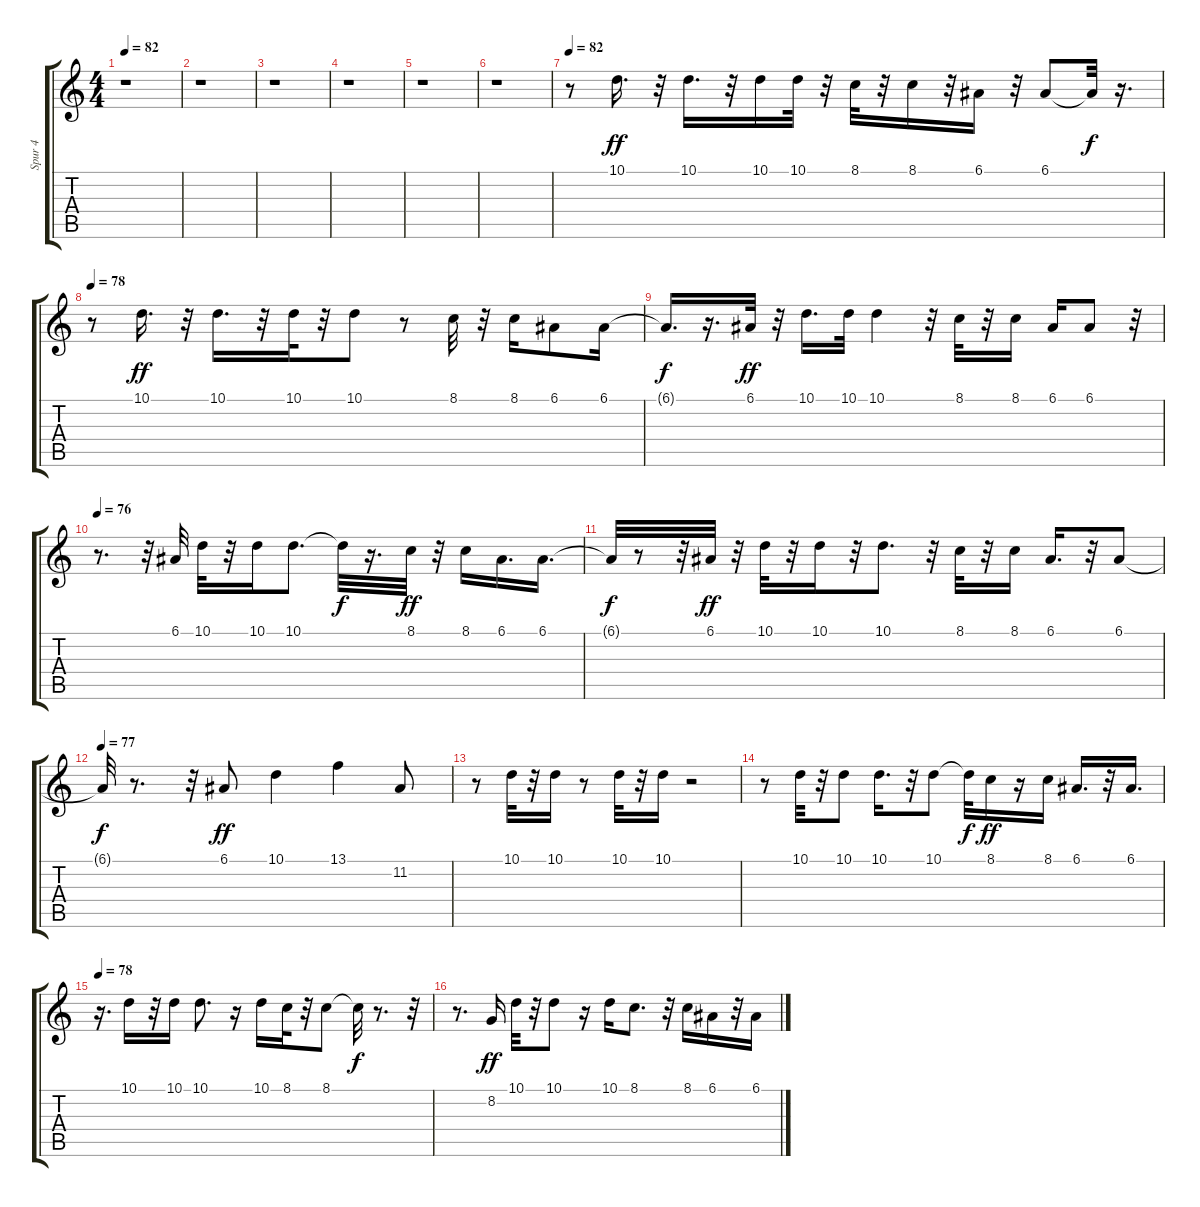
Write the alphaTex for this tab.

\track ("Spur 4" "Spur 4") {instrument flute}
\staff {score tabs}
\tuning (E4 B3 G3 D3 A2 E2) {hide}
\ts (4 4)
\tempo 82
\clef g2
\ks c
r.1{dy ff instrument flute} |
r.1 |
r.1 |
r.1 |
r.1 |
r.1 |
\tempo 82
r.8 10.1.16{d} r.32 10.1.16{d} r.32 10.1.16 10.1.32 r.32 8.1.32 r.32 8.1.16 r.32 6.1.16 r.32 6.1.8 6.1{t}.32{dy f} r.16{d} |
\tempo 78
r.8 10.1.16{d dy ff} r.32 10.1.16{d} r.32 10.1.32 r.32 10.1.8 r.8 8.1.32 r.32 8.1.16 6.1.8 6.1.16 |
6.1{t}.16{d dy f} r.16{d} 6.1.32{dy ff} r.32 10.1.16{d} 10.1.32 10.1.4 r.32 8.1.32 r.32 8.1.16 6.1.16 6.1.8 r.32 |
\tempo 76
r.8{d} r.32 6.1.32 10.1.32 r.32 10.1.16 10.1.8{d} 10.1{t}.32{dy f} r.16{d} 8.1.32{dy ff} r.32 8.1.16 6.1.16{d} 6.1.16{d} |
6.1{t}.32{dy f} r.8 r.32 6.1.32{dy ff} r.32 10.1.32 r.32 10.1.16 r.32 10.1.8{d} r.32 8.1.32 r.32 8.1.16 6.1.16{d} r.32 6.1.8 |
\tempo 77
6.1{t}.32{dy f} r.8{d} r.32 6.1.8{dy ff} 10.1.4 13.1.4 11.2.8 |
r.8 10.1.32 r.32 10.1.16 r.8 10.1.32 r.32 10.1.16 r.2 |
r.8 10.1.32 r.32 10.1.8 10.1.16{d} r.32 10.1.8 10.1{t}.32{dy f} 8.1.16{dy ff} r.16 8.1.16 6.1.16{d} r.32 6.1.16{d} |
\tempo 78
r.16{d} 10.1.16 r.32 10.1.16 10.1.8{d} r.16 10.1.16 8.1.32 r.32 8.1.8 8.1{t}.32{dy f} r.8{d} r.32 |
r.8{d} 8.2.16{dy ff} 10.1.32 r.32 10.1.8 r.16 10.1.16 8.1.8{d} r.32 8.1.16 6.1.16 r.32 6.1.16
